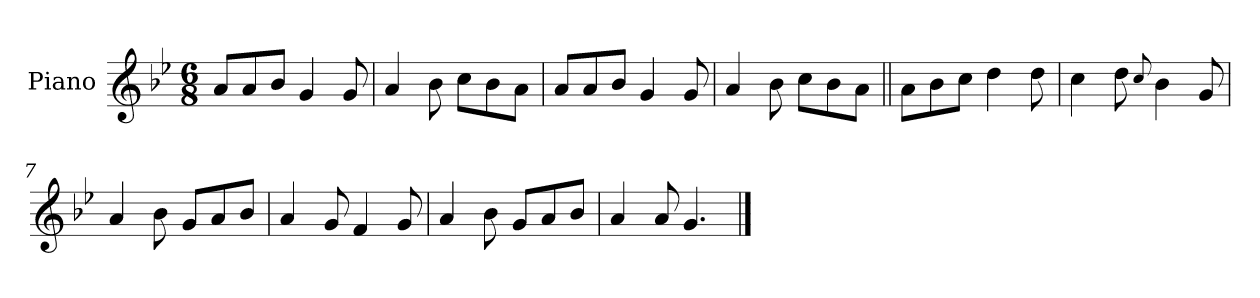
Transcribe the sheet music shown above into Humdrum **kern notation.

**kern
*part1
*staff1
*I"Piano
*I'Pno.
*clefG2
*k[b-e-]
*M6/8
=1
8a/L
8a/
8b-/J
4g/
8g/
=2
4a/
8b-\
8cc\L
8b-\
8a\J
=3
8a/L
8a/
8b-/J
4g/
8g/
=4
4a/
8b-\
8cc\L
8b-\
8a\J
=5||
8a\L
8b-\
8cc\J
4dd\
8dd\
=6
4cc\
8dd\
8qqcc/
4b-\
8g/
=7
4a/
8b-\
8g/L
8a/
8b-/J
!!LO:LB:g=z
=8
4a/
8g/
4f/
8g/
=9
4a/
8b-\
8g/L
8a/
8b-/J
=10
4a/
8a/
4.g/
==
*-
